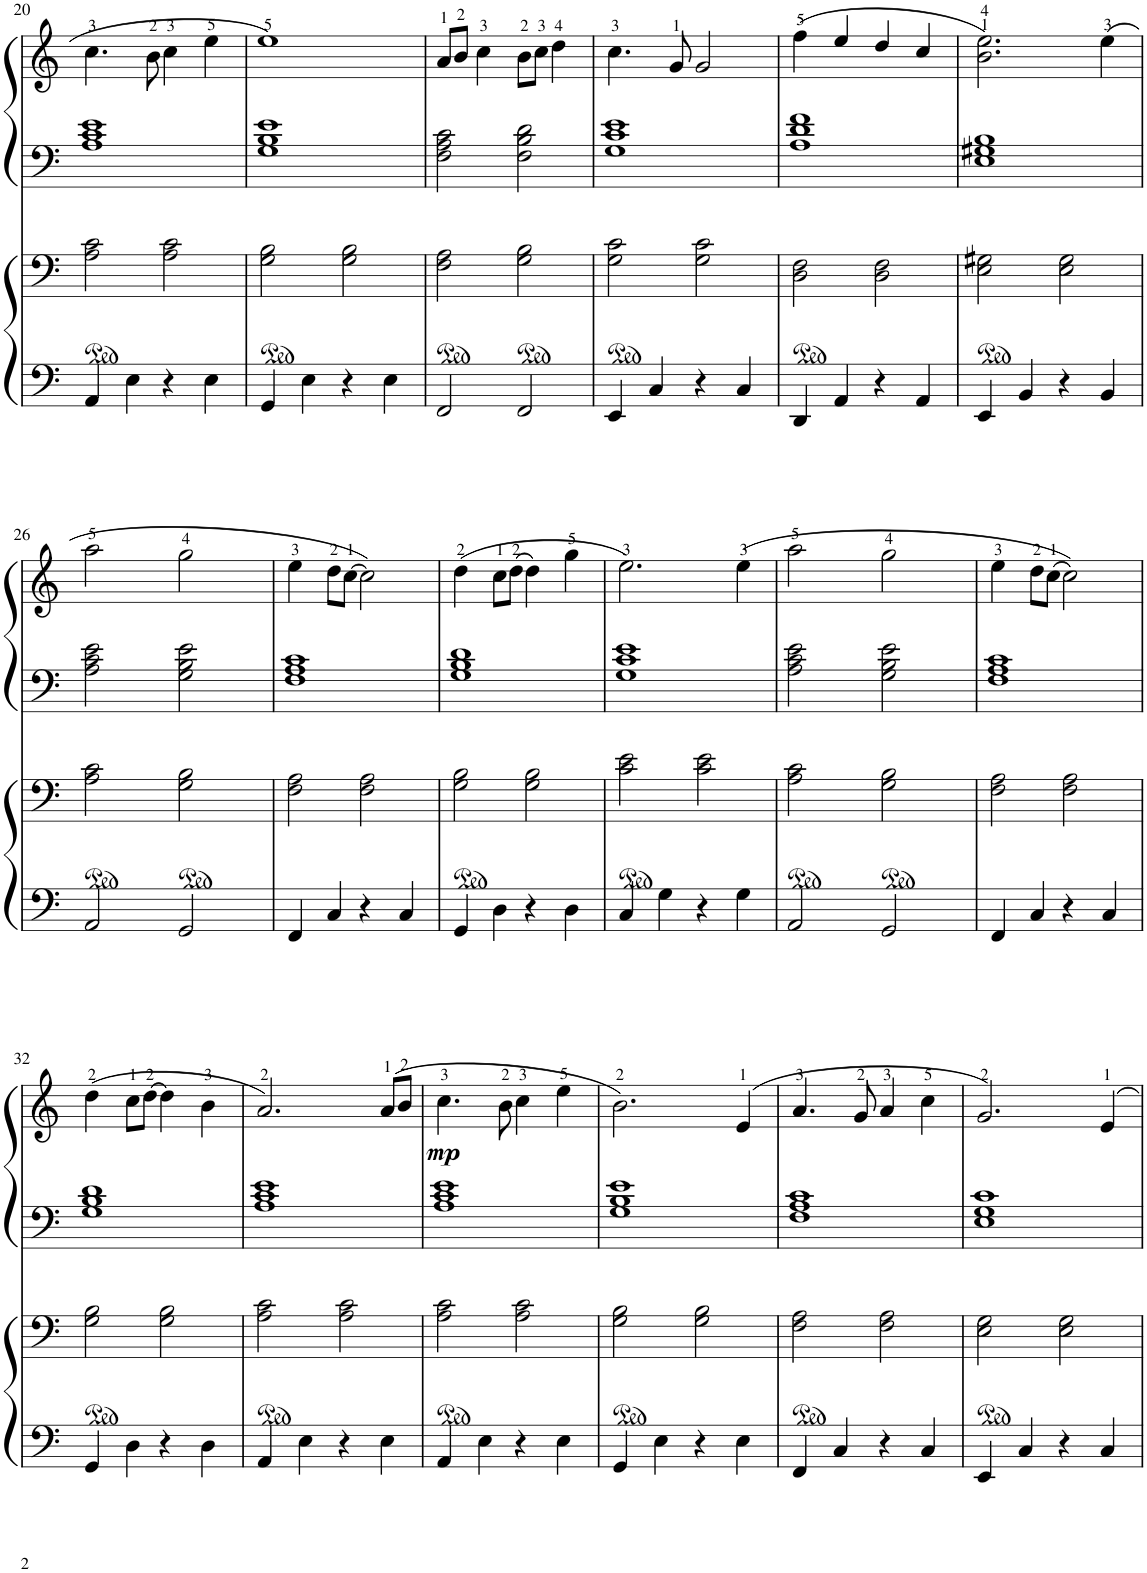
**kern	**kern	**kern	**kern	**dynam
*part2	*part2	*part1	*part1	*part1
*staff4	*staff3	*staff2	*staff1	*staff1/2
*I"钢琴	*	*I"钢琴	*	*
!!LO:PB:g=z
*clefF4	*clefF4	*clefF4	*clefG2	*
*k[]	*k[]	*k[]	*k[]	*
*M4/4	*M4/4	*M4/4	*M4/4	*
=20	=20	=20	=20	=20
4AA/	2A\ 2c\	1A 1c 1e	4.cc\	.
4E\	.	.	.	.
.	.	.	8b\	.
4r	2A\ 2c\	.	4cc\	.
4E\	.	.	4ee\	.
=21	=21	=21	=21	=21
*	*	*^	*	*
4GG/	2G\ 2B\	1e	1G 1B	1ee	.
4E\	.	.	.	.	.
4r	2G\ 2B\	.	.	.	.
4E\	.	.	.	.	.
*	*	*v	*v	*	*
=22	=22	=22	=22	=22
2FF/	2F\ 2A\	2F\ 2A\ 2c\	8a/L	.
.	.	.	8b/J	.
.	.	.	4cc\	.
2FF/	2G\ 2B\	2F\ 2B\ 2d\	8b\L	.
.	.	.	8cc\J	.
.	.	.	4dd\	.
=23	=23	=23	=23	=23
*	*	*^	*	*
4EE/	2G\ 2c\	1c 1e	1G	4.cc\	.
4C/	.	.	.	.	.
.	.	.	.	8g/	.
4r	2G\ 2c\	.	.	2g/	.
4C/	.	.	.	.	.
=24	=24	=24	=24	=24	=24
4DD/	2D\ 2F\	1d 1f	1A	(>4ff\	.
4AA/	.	.	.	4ee/	.
4r	2D\ 2F\	.	.	4dd/	.
4AA/	.	.	.	4cc/	.
*	*	*v	*v	*	*
=25	=25	=25	=25	=25
4EE/	2E\ 2G#X\	1E 1G#X 1B	2.b\ 2.ee\)	.
4BB/	.	.	.	.
4r	2E\ 2G#\	.	.	.
4BB/	.	.	(4ee\	.
!!LO:LB:g=z
=26	=26	=26	=26	=26
2AA/	2A\ 2c\	2A\ 2c\ 2e\	2aa\	.
2GG/	2G\ 2B\	2G\ 2B\ 2e\	2gg\	.
=27	=27	=27	=27	=27
4FF/	2F\ 2A\	1F 1A 1c	4ee\	.
4C/	.	.	8dd\L	.
.	.	.	[>8cc\J	.
4r	2F\ 2A\	.	2cc\])	.
4C/	.	.	.	.
=28	=28	=28	=28	=28
4GG/	2G\ 2B\	1G 1B 1d	(>4dd\	.
4D\	.	.	8cc\L	.
.	.	.	(8dd\J	.
4r	2G\ 2B\	.	4dd\)	.
4D\	.	.	4gg\	.
=29	=29	=29	=29	=29
*	*	*^	*	*
4C/	2c\ 2e\	1c 1e	1G	2.ee\)	.
4G\	.	.	.	.	.
4r	2c\ 2e\	.	.	.	.
4G\	.	.	.	(>4ee\	.
*	*	*v	*v	*	*
=30	=30	=30	=30	=30
2AA/	2A\ 2c\	2A\ 2c\ 2e\	2aa\	.
2GG/	2G\ 2B\	2G\ 2B\ 2e\	2gg\	.
=31	=31	=31	=31	=31
4FF/	2F\ 2A\	1F 1A 1c	4ee\	.
4C/	.	.	8dd\L	.
.	.	.	(8cc\J	.
4r	2F\ 2A\	.	2cc\))	.
4C/	.	.	.	.
!!LO:LB:g=z
=32	=32	=32	=32	=32
4GG/	2G\ 2B\	1G 1B 1d	(>4dd\	.
4D\	.	.	8cc\L	.
.	.	.	[>8dd\J	.
4r	2G\ 2B\	.	4dd\]	.
4D\	.	.	4b\	.
=33	=33	=33	=33	=33
4AA/	2A\ 2c\	1A 1c 1e	2.a/)	.
4E\	.	.	.	.
4r	2A\ 2c\	.	.	.
4E\	.	.	(8a/L	.
.	.	.	8b/J	.
=34	=34	=34	=34	=34
!	!	!	!	!LO:DY:b
4AA/	2A\ 2c\	1A 1c 1e	4.cc\	mp
4E\	.	.	.	.
.	.	.	8b\	.
4r	2A\ 2c\	.	4cc\	.
4E\	.	.	4ee\	.
=35	=35	=35	=35	=35
*	*	*^	*	*
4GG/	2G\ 2B\	1e	1G 1B	2.b\)	.
4E\	.	.	.	.	.
4r	2G\ 2B\	.	.	.	.
4E\	.	.	.	(4e/	.
*	*	*v	*v	*	*
=36	=36	=36	=36	=36
4FF/	2F\ 2A\	1F 1A 1c	4.a/	.
4C/	.	.	.	.
.	.	.	8g/	.
4r	2F\ 2A\	.	4a/	.
4C/	.	.	4cc\	.
=37	=37	=37	=37	=37
*	*	*^	*	*
4EE/	2E\ 2G\	1c	1E 1G	2.g/)	.
4C/	.	.	.	.	.
4r	2E\ 2G\	.	.	.	.
4C/	.	.	.	4e/	.
*	*	*v	*v	*	*
=	=	=	=	=
*-	*-	*-	*-	*-
